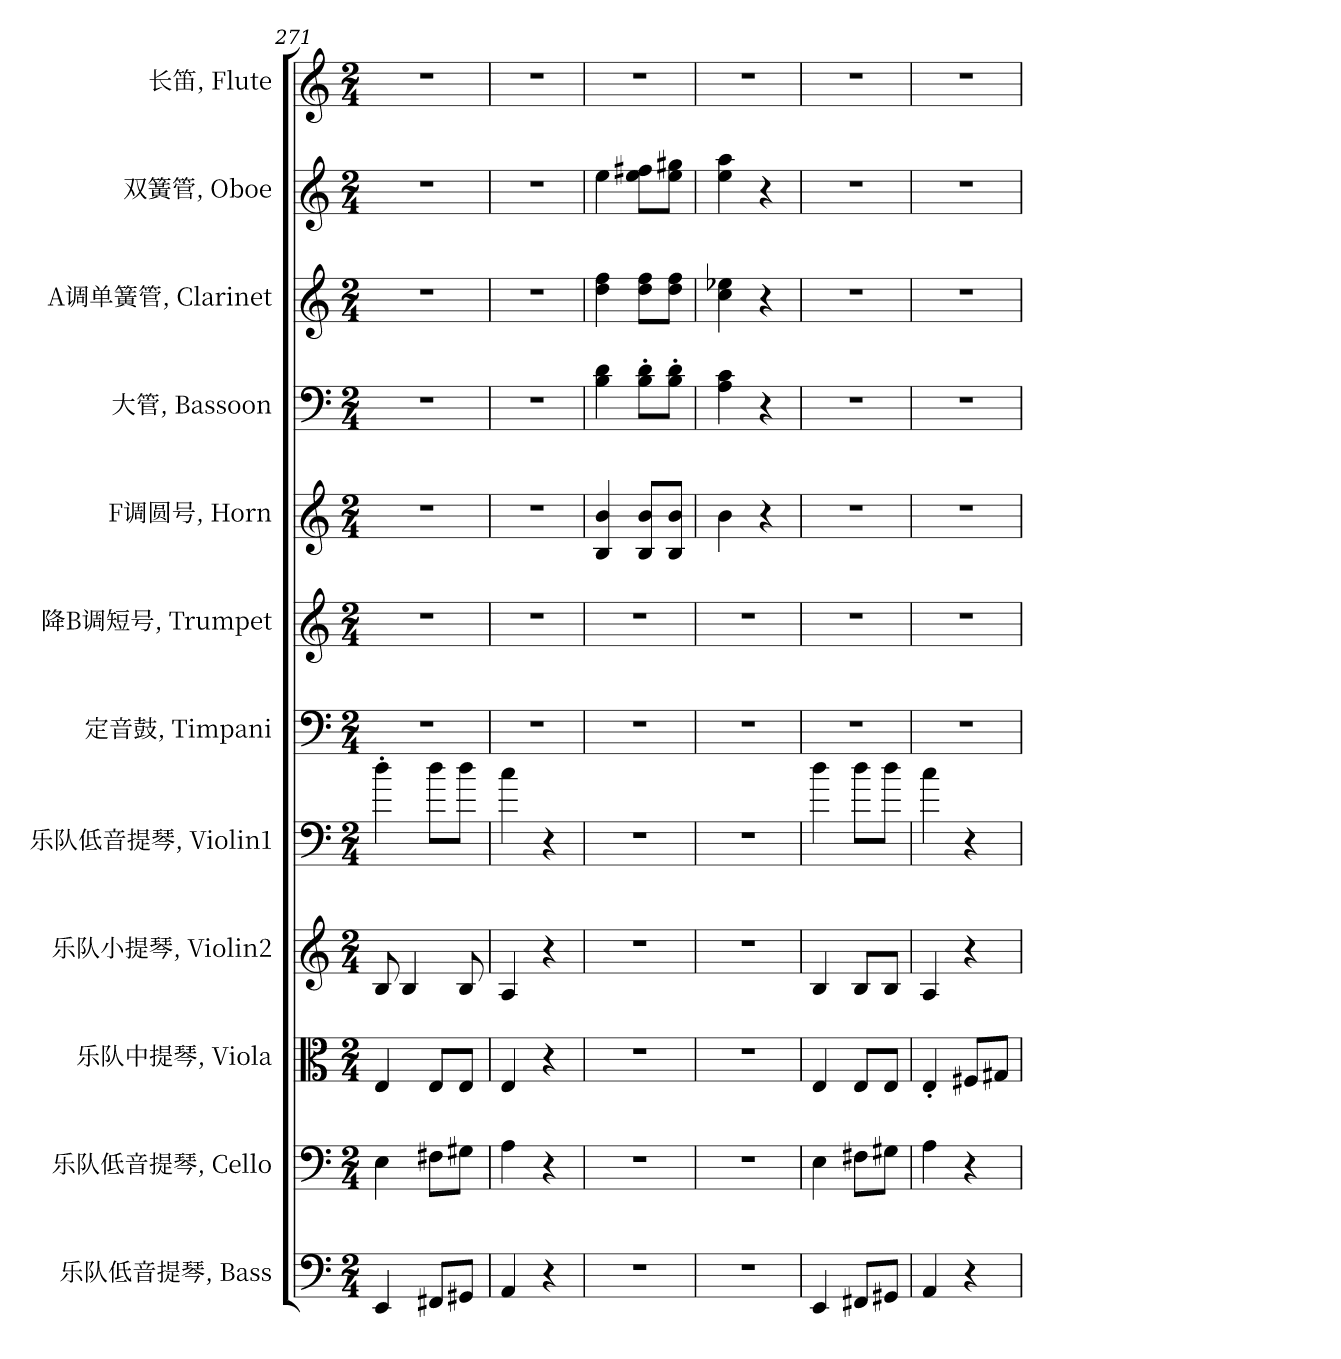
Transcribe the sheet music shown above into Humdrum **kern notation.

**kern	**kern	**kern	**kern	**kern	**kern	**kern	**kern	**kern	**kern	**kern	**kern
*part12	*part11	*part10	*part9	*part8	*part7	*part6	*part5	*part4	*part3	*part2	*part1
*staff12	*staff11	*staff10	*staff9	*staff8	*staff7	*staff6	*staff5	*staff4	*staff3	*staff2	*staff1
*I"乐队低音提琴, Bass	*I"乐队低音提琴, Cello	*I"乐队中提琴, Viola	*I"乐队小提琴, Violin2	*I"乐队低音提琴, Violin1	*I"定音鼓, Timpani	*I"降B调短号, Trumpet	*I"F调圆号, Horn	*I"大管, Bassoon	*I"A调单簧管, Clarinet	*I"双簧管, Oboe	*I"长笛, Flute
*	*	*	*	*	*I'Timp.	*	*I'F Hn.	*I'Bsn.	*I'A Cl.	*I'Ob.	*I'Fl.
!!LO:PB:g=z
*clefF4	*clefF4	*clefC3	*clefG2	*clefF4	*clefF4	*clefG2	*clefG2	*clefF4	*clefG2	*clefG2	*clefG2
*ITrd7c12	*ITrd7c12	*	*	*ITrd7c12	*	*ITrd1c2	*ITrd4c7	*	*ITrd2c3	*	*
*k[]	*k[]	*k[]	*k[]	*k[]	*k[]	*k[b-e-]	*k[b-]	*k[]	*k[f#c#g#]	*k[]	*k[]
*M2/4	*M2/4	*M2/4	*M2/4	*M2/4	*M2/4	*M2/4	*M2/4	*M2/4	*M2/4	*M2/4	*M2/4
=271	=271	=271	=271	=271	=271	=271	=271	=271	=271	=271	=271
4EEE/	4EE\	4E/	8B/	4d'\	2r	2r	2r	2r	2r	2r	2r
.	.	.	4B/	.	.	.	.	.	.	.	.
8FFF#X/L	8FF#X\L	8E/L	.	8d\L	.	.	.	.	.	.	.
8GGG#X/J	8GG#X\J	8E/J	8B/	8d\J	.	.	.	.	.	.	.
=272	=272	=272	=272	=272	=272	=272	=272	=272	=272	=272	=272
4AAA/	4AA\	4E/	4A/	4c\	2r	2r	2r	2r	2r	2r	2r
4r	4r	4r	4r	4r	.	.	.	.	.	.	.
=273	=273	=273	=273	=273	=273	=273	=273	=273	=273	=273	=273
2r	2r	2r	2r	2r	2r	2r	4E/ 4e/	4B\ 4d\	4b\ 4dd\	4ee\	2r
.	.	.	.	.	.	.	8E/ 8e/L	8B\' 8d\'L	8b\ 8dd\L	8ee\ 8ff#X\L	.
.	.	.	.	.	.	.	8E/ 8e/J	8B\' 8d\'J	8b\ 8dd\J	8ee\ 8gg#X\J	.
=274	=274	=274	=274	=274	=274	=274	=274	=274	=274	=274	=274
2r	2r	2r	2r	2r	2r	2r	4e\	4A\ 4c\	4a\ 4ccn\	4ee\ 4aa\	2r
.	.	.	.	.	.	.	4r	4r	4r	4r	.
=275	=275	=275	=275	=275	=275	=275	=275	=275	=275	=275	=275
4EEE/	4EE\	4E/	4B/	4d\	2r	2r	2r	2r	2r	2r	2r
8FFF#X/L	8FF#X\L	8E/L	8B/L	8d\L	.	.	.	.	.	.	.
8GGG#X/J	8GG#X\J	8E/J	8B/J	8d\J	.	.	.	.	.	.	.
=276	=276	=276	=276	=276	=276	=276	=276	=276	=276	=276	=276
4AAA/	4AA\	4E'/	4A/	4c\	2r	2r	2r	2r	2r	2r	2r
4r	4r	8F#X/L	4r	4r	.	.	.	.	.	.	.
.	.	8G#X/J	.	.	.	.	.	.	.	.	.
=	=	=	=	=	=	=	=	=	=	=	=
*-	*-	*-	*-	*-	*-	*-	*-	*-	*-	*-	*-
